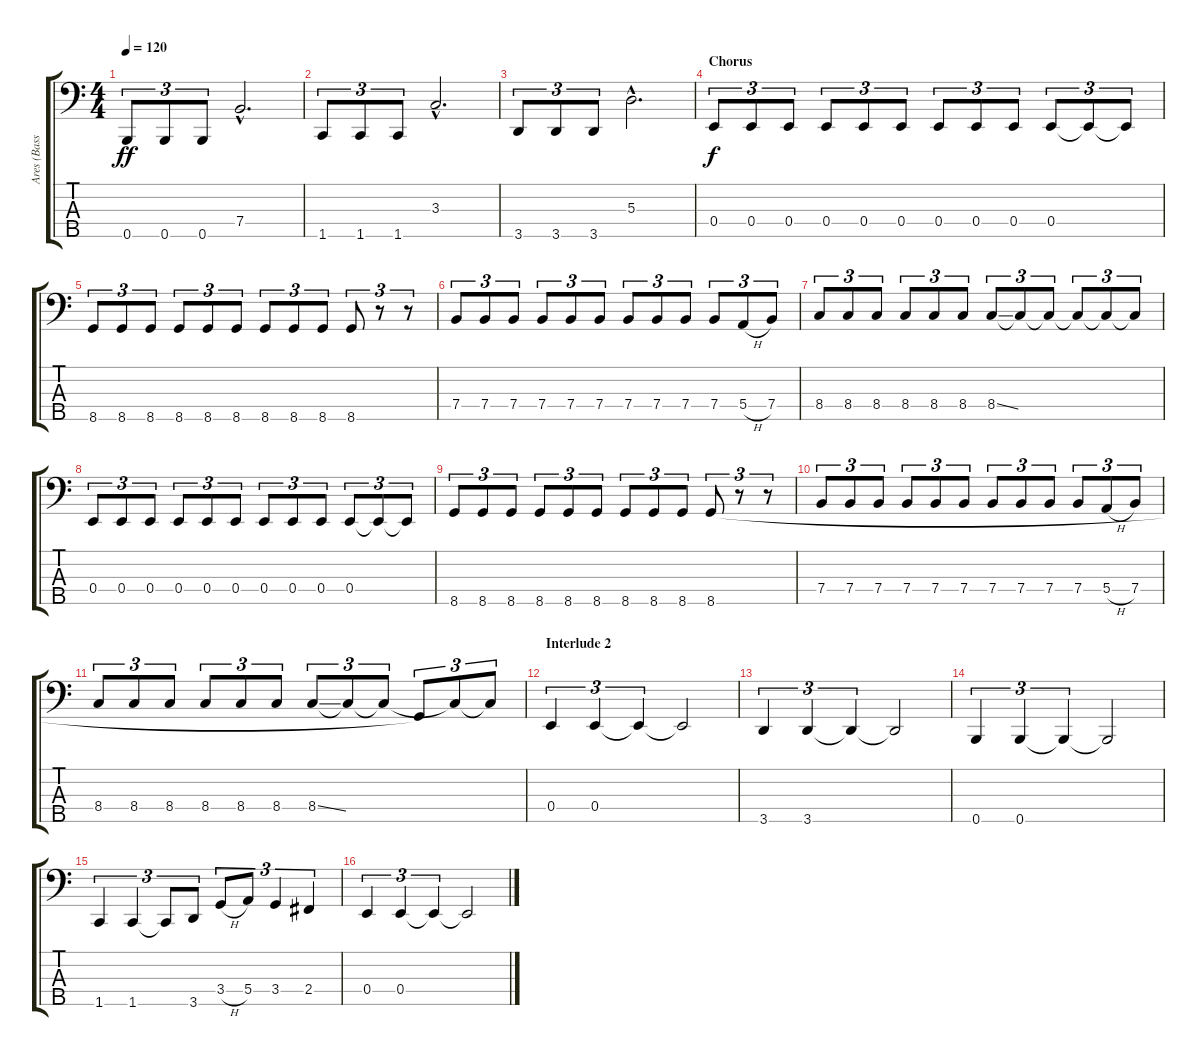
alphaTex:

\track ("Ares (Bass Guitar)" "Ares (Bass") {instrument electricbasspick}
\staff {score tabs}
\tuning (G2 D2 A1 E1 B0) {hide}
\ts (4 4)
\tempo 120
\clef f4
\ks c
0.5.8{tu (3 2) dy ff} 0.5.8{tu (3 2)} 0.5.8{tu (3 2)} 7.4{hac}.2{d} |
1.5.8{tu (3 2)} 1.5.8{tu (3 2)} 1.5.8{tu (3 2)} 3.3{hac}.2{d} |
3.5.8{tu (3 2)} 3.5.8{tu (3 2)} 3.5.8{tu (3 2)} 5.3{hac}.2{d} |
\section ("" "Chorus")
0.4.8{tu (3 2) dy f volume 12} 0.4.8{tu (3 2)} 0.4.8{tu (3 2)} 0.4.8{tu (3 2)} 0.4.8{tu (3 2)} 0.4.8{tu (3 2)} 0.4.8{tu (3 2)} 0.4.8{tu (3 2)} 0.4.8{tu (3 2)} 0.4.8{tu (3 2)} 0.4{t}.8{tu (3 2)} 0.4{t}.8{tu (3 2)} |
8.5.8{tu (3 2)} 8.5.8{tu (3 2)} 8.5.8{tu (3 2)} 8.5.8{tu (3 2)} 8.5.8{tu (3 2)} 8.5.8{tu (3 2)} 8.5.8{tu (3 2)} 8.5.8{tu (3 2)} 8.5.8{tu (3 2)} 8.5.8{tu (3 2)} r.8{tu (3 2)} r.8{tu (3 2)} |
7.4.8{tu (3 2)} 7.4.8{tu (3 2)} 7.4.8{tu (3 2)} 7.4.8{tu (3 2)} 7.4.8{tu (3 2)} 7.4.8{tu (3 2)} 7.4.8{tu (3 2)} 7.4.8{tu (3 2)} 7.4.8{tu (3 2)} 7.4.8{tu (3 2)} 5.4{h}.8{tu (3 2)} 7.4.8{tu (3 2)} |
8.4.8{tu (3 2)} 8.4.8{tu (3 2)} 8.4.8{tu (3 2)} 8.4.8{tu (3 2)} 8.4.8{tu (3 2)} 8.4.8{tu (3 2)} 8.4{ss}.8{tu (3 2)} 8.4{t}.8{tu (3 2)} 8.4{t}.8{tu (3 2)} 8.4{t}.8{tu (3 2)} 8.4{t}.8{tu (3 2)} 8.4{t}.8{tu (3 2)} |
0.4.8{tu (3 2) volume 12} 0.4.8{tu (3 2)} 0.4.8{tu (3 2)} 0.4.8{tu (3 2)} 0.4.8{tu (3 2)} 0.4.8{tu (3 2)} 0.4.8{tu (3 2)} 0.4.8{tu (3 2)} 0.4.8{tu (3 2)} 0.4.8{tu (3 2)} 0.4{t}.8{tu (3 2)} 0.4{t}.8{tu (3 2)} |
8.5.8{tu (3 2)} 8.5.8{tu (3 2)} 8.5.8{tu (3 2)} 8.5.8{tu (3 2)} 8.5.8{tu (3 2)} 8.5.8{tu (3 2)} 8.5.8{tu (3 2)} 8.5.8{tu (3 2)} 8.5.8{tu (3 2)} 8.5.8{tu (3 2)} r.8{tu (3 2)} r.8{tu (3 2)} |
7.4.8{tu (3 2)} 7.4.8{tu (3 2)} 7.4.8{tu (3 2)} 7.4.8{tu (3 2)} 7.4.8{tu (3 2)} 7.4.8{tu (3 2)} 7.4.8{tu (3 2)} 7.4.8{tu (3 2)} 7.4.8{tu (3 2)} 7.4.8{tu (3 2)} 5.4{h}.8{tu (3 2)} 7.4.8{tu (3 2)} |
8.4.8{tu (3 2)} 8.4.8{tu (3 2)} 8.4.8{tu (3 2)} 8.4.8{tu (3 2)} 8.4.8{tu (3 2)} 8.4.8{tu (3 2)} 8.4{ss}.8{tu (3 2)} 8.4{t}.8{tu (3 2)} 8.4{t}.8{tu (3 2)} 8.5{t}.8{tu (3 2)} 8.4{t}.8{tu (3 2)} 8.4{t}.8{tu (3 2)} |
\section ("" "Interlude 2")
0.4.4{tu (3 2)} 0.4.4{tu (3 2)} 0.4{t}.4{tu (3 2)} 0.4{t}.2 |
3.5.4{tu (3 2)} 3.5.4{tu (3 2)} 3.5{t}.4{tu (3 2)} 3.5{t}.2 |
0.5.4{tu (3 2)} 0.5.4{tu (3 2)} 0.5{t}.4{tu (3 2)} 0.5{t}.2 |
1.5.4{tu (3 2)} 1.5.4{tu (3 2)} 1.5{t}.8{tu (3 2)} 3.5.8{tu (3 2)} 3.4{h}.8{tu (3 2)} 5.4.8{tu (3 2)} 3.4.4{tu (3 2)} 2.4.4{tu (3 2)} |
0.4.4{tu (3 2)} 0.4.4{tu (3 2)} 0.4{t}.4{tu (3 2)} 0.4{t}.2
